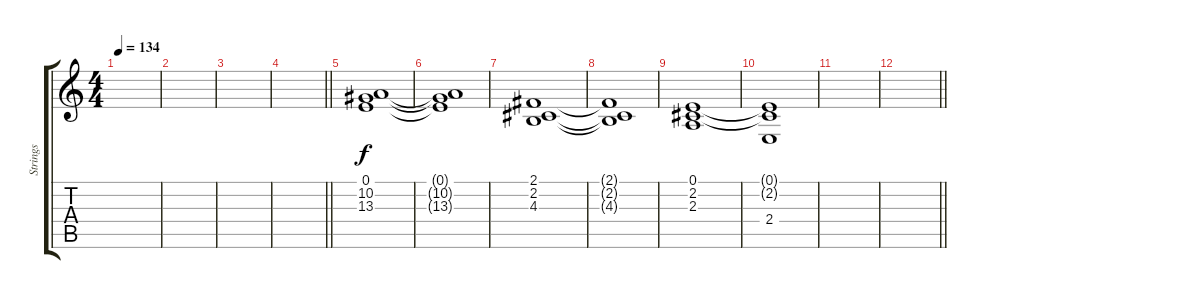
\track ("Strings" "Strings") {instrument stringensemble2}
\staff {score tabs}
\tuning (E4 B3 G3 D3 A2 E2) {hide}
\ts (4 4)
\tempo 134
\clef g2
\ks c
|
|
|
\barLineRight lightlight
|
(0.1 10.2 13.3).1 |
(0.1{t} 10.2{t} 13.3{t}).1 |
(2.1 2.2 4.3).1 |
(2.1{t} 2.2{t} 4.3{t}).1 |
(0.1 2.2 2.3).1 |
(0.1{t} 2.2{t} 2.4).1 |
|
\barLineRight lightlight
